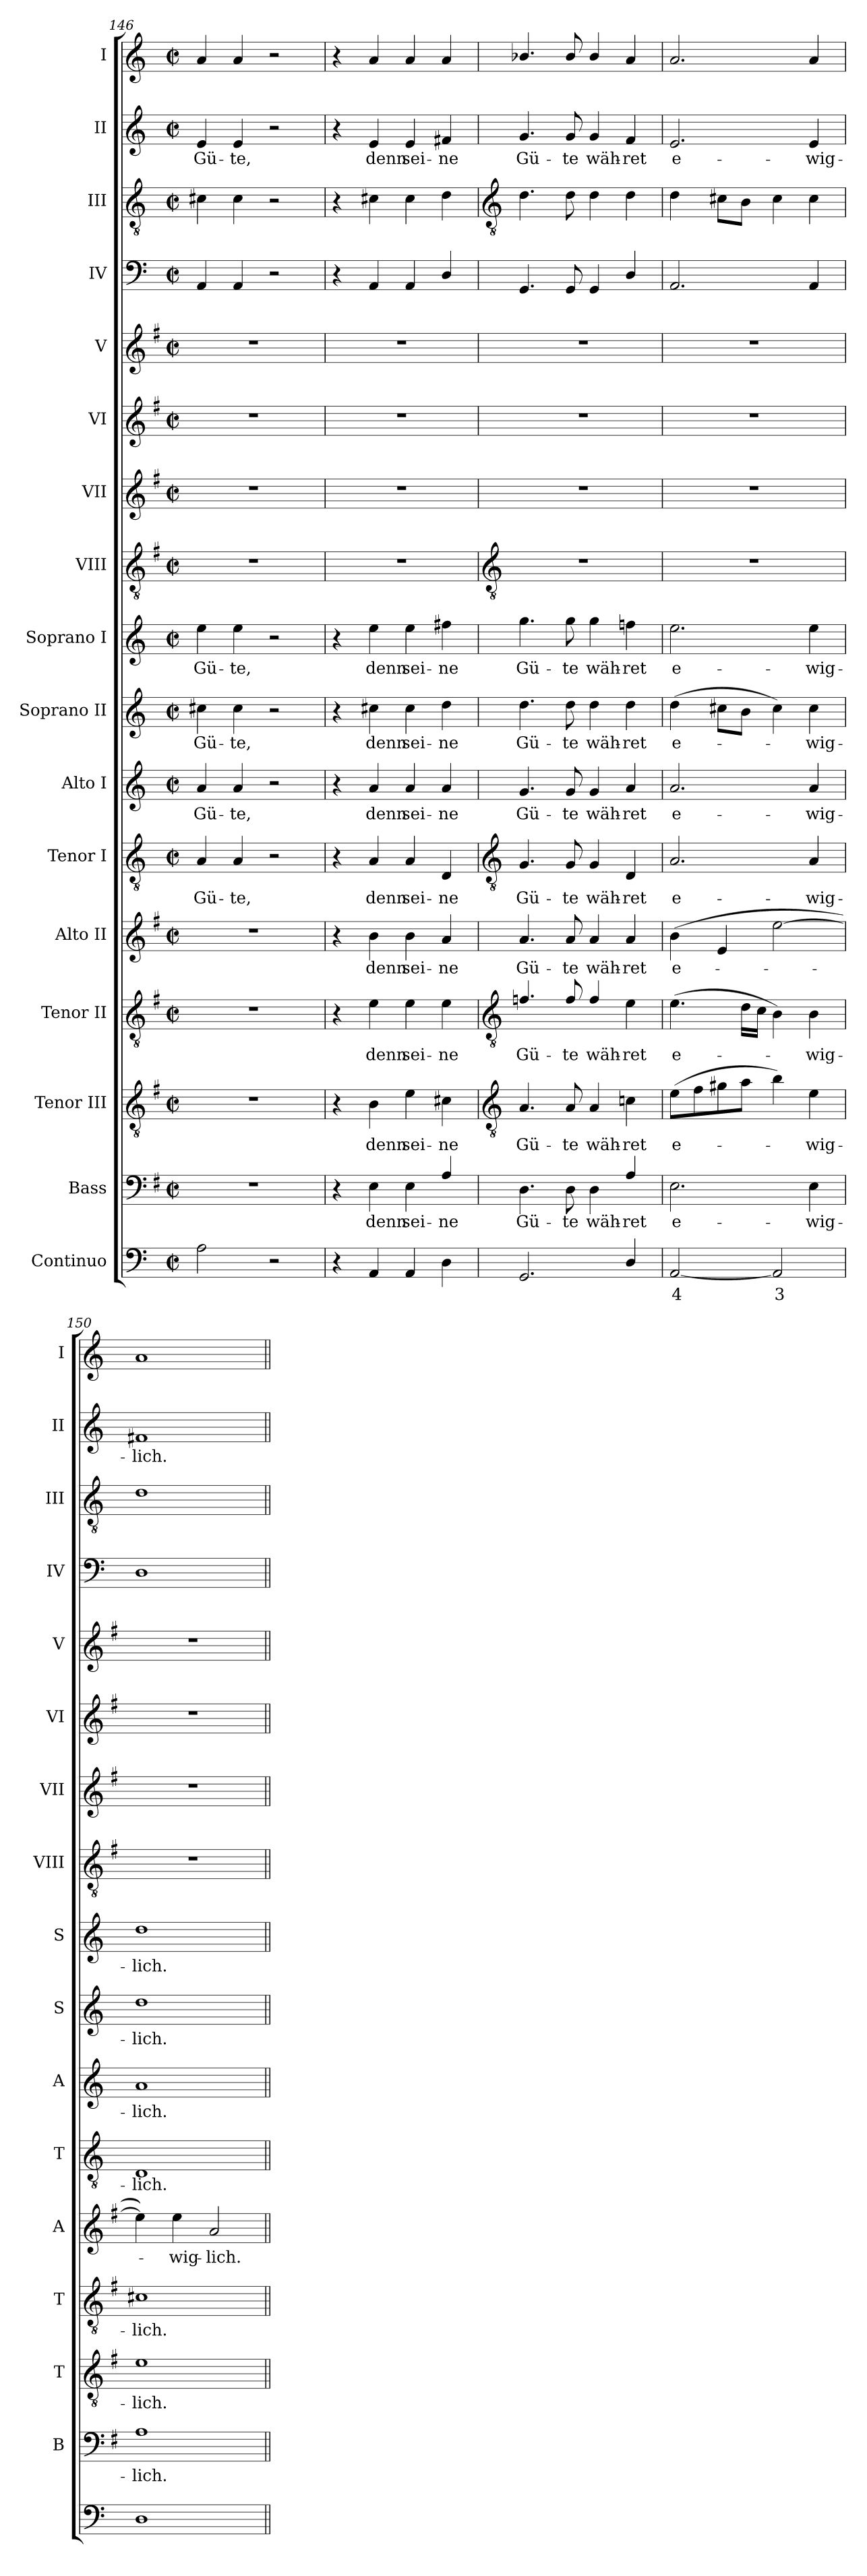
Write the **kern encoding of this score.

**kern	**text	**kern	**text	**kern	**text	**kern	**text	**kern	**text	**kern	**text	**kern	**text	**kern	**text	**kern	**text	**kern	**kern	**kern	**kern	**kern	**kern	**kern	**text	**kern
*part17	*part17	*part16	*part16	*part15	*part15	*part14	*part14	*part13	*part13	*part12	*part12	*part11	*part11	*part10	*part10	*part9	*part9	*part8	*part7	*part6	*part5	*part4	*part3	*part2	*part2	*part1
*staff17	*staff17	*staff16	*staff16	*staff15	*staff15	*staff14	*staff14	*staff13	*staff13	*staff12	*staff12	*staff11	*staff11	*staff10	*staff10	*staff9	*staff9	*staff8	*staff7	*staff6	*staff5	*staff4	*staff3	*staff2	*staff2	*staff1
*I"Continuo	*	*I"Bass	*	*I"Tenor III	*	*I"Tenor II	*	*I"Alto II	*	*I"Tenor I	*	*I"Alto I	*	*I"Soprano II	*	*I"Soprano I	*	*I"VIII	*I"VII	*I"VI	*I"V	*I"IV	*I"III	*I"II	*	*I"I
*	*	*I'B	*	*I'T	*	*I'T	*	*I'A	*	*I'T	*	*I'A	*	*I'S	*	*I'S	*	*I'VIII	*I'VII	*I'VI	*I'V	*I'IV	*I'III	*I'II	*	*I'I
*clefF4	*	*clefF4	*	*clefGv2	*	*clefGv2	*	*clefG2	*	*clefGv2	*	*clefG2	*	*clefG2	*	*clefG2	*	*clefGv2	*clefG2	*clefG2	*clefG2	*clefF4	*clefGv2	*clefG2	*	*clefG2
*	*	*ITrd4c7	*	*ITrd4c7	*	*ITrd4c7	*	*ITrd4c7	*	*	*	*	*	*	*	*	*	*ITrd4c7	*ITrd4c7	*ITrd4c7	*ITrd4c7	*	*	*	*	*
*k[]	*	*k[]	*	*k[]	*	*k[]	*	*k[]	*	*k[]	*	*k[]	*	*k[]	*	*k[]	*	*k[]	*k[]	*k[]	*k[]	*k[]	*k[]	*k[]	*	*k[]
*C:	*	*C:	*	*C:	*	*C:	*	*C:	*	*C:	*	*C:	*	*C:	*	*C:	*	*C:	*C:	*C:	*C:	*C:	*C:	*C:	*	*C:
*M2/2	*	*M2/2	*	*M2/2	*	*M2/2	*	*M2/2	*	*M2/2	*	*M2/2	*	*M2/2	*	*M2/2	*	*M2/2	*M2/2	*M2/2	*M2/2	*M2/2	*M2/2	*M2/2	*	*M2/2
*met(c|)	*	*met(c|)	*	*met(c|)	*	*met(c|)	*	*met(c|)	*	*met(c|)	*	*met(c|)	*	*met(c|)	*	*met(c|)	*	*met(c|)	*met(c|)	*met(c|)	*met(c|)	*met(c|)	*met(c|)	*met(c|)	*	*met(c|)
=146	=146	=146	=146	=146	=146	=146	=146	=146	=146	=146	=146	=146	=146	=146	=146	=146	=146	=146	=146	=146	=146	=146	=146	=146	=146	=146
!	!	!	!	!	!	!	!	!	!	!	!LO:LY:b	!	!LO:LY:b	!	!LO:LY:b	!	!LO:LY:b	!	!	!	!	!	!	!	!LO:LY:b	!
2A	.	1r	.	1r	.	1r	.	1r	.	4A/	Gü-	4a	Gü-	4cc#X	Gü-	4ee	Gü-	1r	1r	1r	1r	4AA	4c#X	4e	Gü-	4a
!	!	!	!	!	!	!	!	!	!	!	!LO:LY:b	!	!LO:LY:b	!	!LO:LY:b	!	!LO:LY:b	!	!	!	!	!	!	!	!LO:LY:b	!
.	.	.	.	.	.	.	.	.	.	4A/	-te,	4a	-te,	4cc#	-te,	4ee	-te,	.	.	.	.	4AA	4c#	4e	-te,	4a
2r	.	.	.	.	.	.	.	.	.	2r	.	2r	.	2r	.	2r	.	.	.	.	.	2r	2r	2r	.	2r
=147	=147	=147	=147	=147	=147	=147	=147	=147	=147	=147	=147	=147	=147	=147	=147	=147	=147	=147	=147	=147	=147	=147	=147	=147	=147	=147
4r	.	4r	.	4r	.	4r	.	4r	.	4r	.	4r	.	4r	.	4r	.	1r	1r	1r	1r	4r	4r	4r	.	4r
!	!	!	!LO:LY:b	!	!LO:LY:b	!	!LO:LY:b	!	!LO:LY:b	!	!LO:LY:b	!	!LO:LY:b	!	!LO:LY:b	!	!LO:LY:b	!	!	!	!	!	!	!	!LO:LY:b	!
4AA	.	4AA	denn	4E	denn	4A	denn	4e	denn	4A/	denn	4a	denn	4cc#X	denn	4ee	denn	.	.	.	.	4AA	4c#X	4e	denn	4a
!	!	!	!LO:LY:b	!	!LO:LY:b	!	!LO:LY:b	!	!LO:LY:b	!	!LO:LY:b	!	!LO:LY:b	!	!LO:LY:b	!	!LO:LY:b	!	!	!	!	!	!	!	!LO:LY:b	!
4AA	.	4AA	sei-	4A	sei-	4A	sei-	4e	sei-	4A/	sei-	4a	sei-	4cc#	sei-	4ee	sei-	.	.	.	.	4AA	4c#	4e	sei-	4a
!	!	!	!LO:LY:b	!	!LO:LY:b	!	!LO:LY:b	!	!LO:LY:b	!	!LO:LY:b	!	!LO:LY:b	!	!LO:LY:b	!	!LO:LY:b	!	!	!	!	!	!	!	!LO:LY:b	!
4D	.	4D/	-ne	4F#X	-ne	4A	-ne	4d	-ne	4D	-ne	4a	-ne	4dd	-ne	4ff#X	-ne	.	.	.	.	4D/	4d	4f#X	-ne	4a
!!LO:LB:g=z
=148	=148	=148	=148	=148	=148	=148	=148	=148	=148	=148	=148	=148	=148	=148	=148	=148	=148	=148	=148	=148	=148	=148	=148	=148	=148	=148
*	*	*	*	*clefGv2	*	*clefGv2	*	*	*	*clefGv2	*	*	*	*	*	*	*	*clefGv2	*	*	*	*	*clefGv2	*	*	*
!	!	!	!LO:LY:b	!	!LO:LY:b	!	!LO:LY:b	!	!LO:LY:b	!	!LO:LY:b	!	!LO:LY:b	!	!LO:LY:b	!	!LO:LY:b	!	!	!	!	!	!	!	!LO:LY:b	!
2.GG	.	4.GG	Gü-	4.D	Gü-	4.B-X/	Gü-	4.d	Gü-	4.G	Gü-	4.g	Gü-	4.dd	Gü-	4.gg	Gü-	1r	1r	1r	1r	4.GG	4.d	4.g	Gü-	4.b-X/
!	!	!	!LO:LY:b	!	!LO:LY:b	!	!LO:LY:b	!	!LO:LY:b	!	!LO:LY:b	!	!LO:LY:b	!	!LO:LY:b	!	!LO:LY:b	!	!	!	!	!	!	!	!LO:LY:b	!
.	.	8GG	-te	8D	-te	8B-/	-te	8d	-te	8G	-te	8g	-te	8dd	-te	8gg	-te	.	.	.	.	8GG	8d	8g	-te	8b-/
!	!	!	!LO:LY:b	!	!LO:LY:b	!	!LO:LY:b	!	!LO:LY:b	!	!LO:LY:b	!	!LO:LY:b	!	!LO:LY:b	!	!LO:LY:b	!	!	!	!	!	!	!	!LO:LY:b	!
.	.	4GG	wäh-	4D	wäh-	4B-/	wäh-	4d	wäh-	4G	wäh-	4g	wäh-	4dd	wäh-	4gg	wäh-	.	.	.	.	4GG	4d	4g	wäh-	4b-/
!	!	!	!LO:LY:b	!	!LO:LY:b	!	!LO:LY:b	!	!LO:LY:b	!	!LO:LY:b	!	!LO:LY:b	!	!LO:LY:b	!	!LO:LY:b	!	!	!	!	!	!	!	!LO:LY:b	!
4D/	.	4D/	-ret	4Fn	-ret	4A	-ret	4d	-ret	4D	-ret	4a	-ret	4dd	-ret	4ffn	-ret	.	.	.	.	4D/	4d	4f	-ret	4a
=149	=149	=149	=149	=149	=149	=149	=149	=149	=149	=149	=149	=149	=149	=149	=149	=149	=149	=149	=149	=149	=149	=149	=149	=149	=149	=149
!	!LO:LY:b	!	!LO:LY:b	!	!LO:LY:b	!	!LO:LY:b	!	!LO:LY:b	!	!LO:LY:b	!	!LO:LY:b	!	!LO:LY:b	!	!LO:LY:b	!	!	!	!	!	!	!	!LO:LY:b	!
[2AA	4	2.AA	e-	(>8AL	e-	(<4.A	e-	(<4e	e-	2.A/	e--	2.a	e-	(>4dd	e-	2.ee	e--	1r	1r	1r	1r	2.AA	4d	2.e	e-	2.a
.	.	.	.	8B	.	.	.	.	.	.	.	.	.	.	.	.	.	.	.	.	.	.	.	.	.	.
.	.	.	.	8c#X	.	.	.	4A	.	.	.	.	.	8cc#XL	.	.	.	.	.	.	.	.	8c#XL	.	.	.
.	.	.	.	8dJ	.	16GLL	.	.	.	.	.	.	.	8bJ	.	.	.	.	.	.	.	.	8BJ	.	.	.
.	.	.	.	.	.	16FJJ	.	.	.	.	.	.	.	.	.	.	.	.	.	.	.	.	.	.	.	.
!	!LO:LY:b	!	!	!	!	!	!	!	!	!	!	!	!	!	!	!	!	!	!	!	!	!	!	!	!	!
2AA]	3	.	.	4e)	.	4E)	.	[2a	.	.	.	.	.	4cc#)	.	.	.	.	.	.	.	.	4c#	.	.	.
!	!	!	!LO:LY:b	!	!LO:LY:b	!	!LO:LY:b	!	!	!	!LO:LY:b	!	!LO:LY:b	!	!LO:LY:b	!	!LO:LY:b	!	!	!	!	!	!	!	!LO:LY:b	!
.	.	4AA	-wig-	4A	wig-	4E	wig-	.	.	4A/	-wig-	4a	-wig-	4cc#	wig-	4ee	-wig-	.	.	.	.	4AA	4c#	4e	-wig-	4a
=150	=150	=150	=150	=150	=150	=150	=150	=150	=150	=150	=150	=150	=150	=150	=150	=150	=150	=150	=150	=150	=150	=150	=150	=150	=150	=150
!	!	!	!LO:LY:b	!	!LO:LY:b	!	!LO:LY:b	!	!	!	!LO:LY:b	!	!LO:LY:b	!	!LO:LY:b	!	!LO:LY:b	!	!	!	!	!	!	!	!LO:LY:b	!
1D	.	1D	-lich.	1A	-lich.	1F#X	-lich.	4a])	.	1D	-lich.	1a	-lich.	1dd	-lich.	1dd	-lich.	1r	1r	1r	1r	1D	1d	1f#X	-lich.	1a
!	!	!	!	!	!	!	!	!	!LO:LY:b	!	!	!	!	!	!	!	!	!	!	!	!	!	!	!	!	!
.	.	.	.	.	.	.	.	4a	wig-	.	.	.	.	.	.	.	.	.	.	.	.	.	.	.	.	.
!	!	!	!	!	!	!	!	!	!LO:LY:b	!	!	!	!	!	!	!	!	!	!	!	!	!	!	!	!	!
.	.	.	.	.	.	.	.	2d	-lich.	.	.	.	.	.	.	.	.	.	.	.	.	.	.	.	.	.
=||	=||	=||	=||	=||	=||	=||	=||	=||	=||	=||	=||	=||	=||	=||	=||	=||	=||	=||	=||	=||	=||	=||	=||	=||	=||	=||
*-	*-	*-	*-	*-	*-	*-	*-	*-	*-	*-	*-	*-	*-	*-	*-	*-	*-	*-	*-	*-	*-	*-	*-	*-	*-	*-
